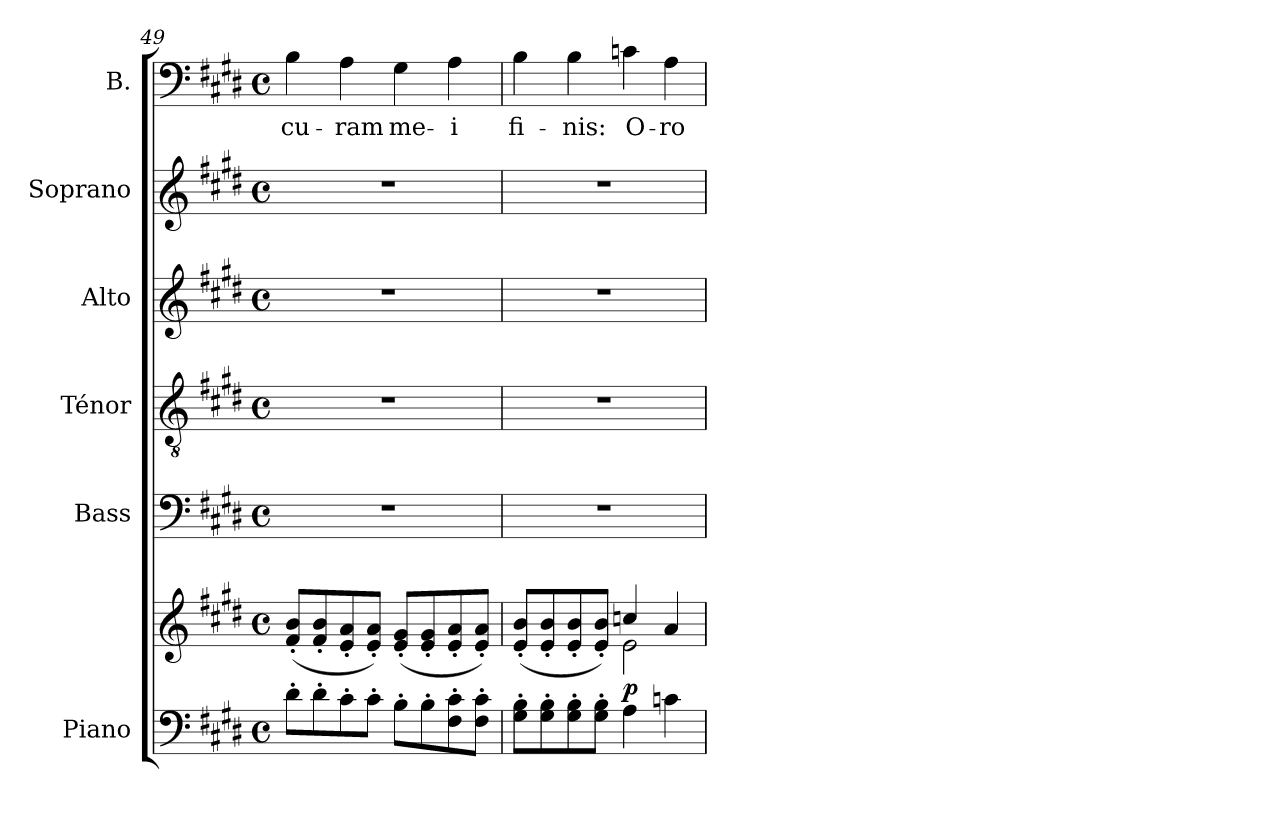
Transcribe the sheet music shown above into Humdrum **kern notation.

**kern	**kern	**dynam	**kern	**kern	**kern	**kern	**kern	**text
*part6	*part6	*part6	*part5	*part4	*part3	*part2	*part1	*part1
*staff7	*staff6	*staff6/7	*staff5	*staff4	*staff3	*staff2	*staff1	*staff1
*I"Piano	*	*	*I"Bass	*I"Ténor	*I"Alto	*I"Soprano	*I"B.	*
*I'Pno.	*	*	*I'B.	*I'T.	*I'A.	*I'S.	*I'B.	*
*clefF4	*clefG2	*	*clefF4	*clefGv2	*clefG2	*clefG2	*clefF4	*
*k[f#c#g#d#]	*k[f#c#g#d#]	*	*k[f#c#g#d#]	*k[f#c#g#d#]	*k[f#c#g#d#]	*k[f#c#g#d#]	*k[f#c#g#d#]	*
*M4/4	*M4/4	*	*M4/4	*M4/4	*M4/4	*M4/4	*M4/4	*
*met(c)	*met(c)	*	*met(c)	*met(c)	*met(c)	*met(c)	*met(c)	*
=49	=49	=49	=49	=49	=49	=49	=49	=49
8d#'\L	(8f#/' 8b/'L	.	1r	1r	1r	1r	4B\	cu-
8d#'\	8f#/' 8b/'	.	.	.	.	.	.	.
8c#'\	8e/' 8a/'	.	.	.	.	.	4A\	-ram
8c#'\J	8e/' 8a/'J)	.	.	.	.	.	.	.
8B'\L	(8e/' 8g#/'L	.	.	.	.	.	4G#\	me-
8B'\	8e/' 8g#/'	.	.	.	.	.	.	.
8F#\' 8c#\'	8e/' 8a/'	.	.	.	.	.	4A\	-i
8F#\' 8c#\'J	8e/' 8a/'J)	.	.	.	.	.	.	.
=50	=50	=50	=50	=50	=50	=50	=50	=50
*^	*^	*	*	*	*	*	*	*
8G#\' 8B\'L	2ryy	(8e/' 8b/'L	2ryy	.	1r	1r	1r	1r	4B\	fi-
8G#\' 8B\'	.	8e/' 8b/'	.	.	.	.	.	.	.	.
8G#\' 8B\'	.	8e/' 8b/'	.	.	.	.	.	.	4B\	-nis:
8G#\' 8B\'J	.	8e/' 8b/'J)	.	.	.	.	.	.	.	.
!	!	!	!	!LO:DY:a=2	!	!	!	!	!	!
4A\	2ryy	4ccn/	2e\	p	.	.	.	.	4cn\	O-
4cn\	.	4a/	.	.	.	.	.	.	4A\	-ro
*v	*v	*	*	*	*	*	*	*	*	*
*	*v	*v	*	*	*	*	*	*	*
=	=	=	=	=	=	=	=	=
*-	*-	*-	*-	*-	*-	*-	*-	*-
